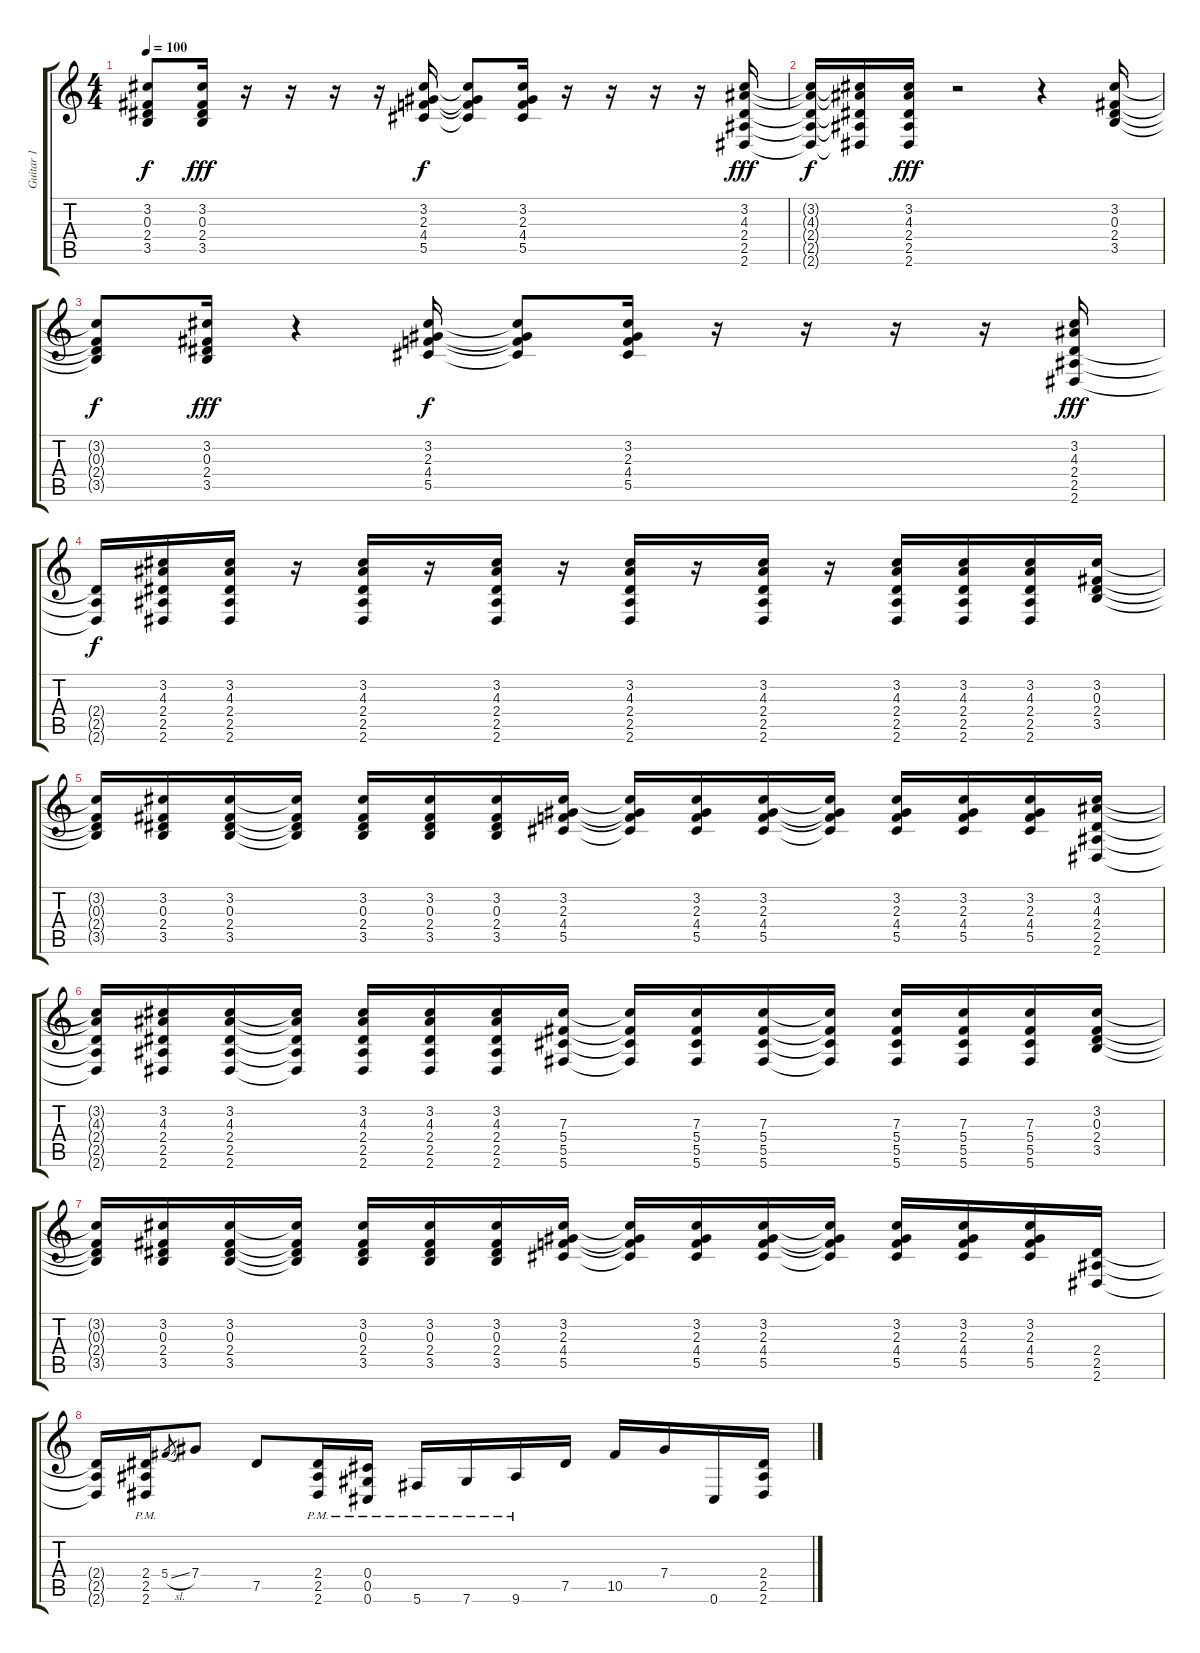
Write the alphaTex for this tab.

\track ("Guitar 1" "Guitar 1") {instrument overdrivenguitar}
\staff {score tabs}
\tuning (Eb4 Bb3 Gb3 Db3 Ab2 Db2) {hide}
\ts (4 4)
\tempo 100
\clef g2
\ks c
(3.2{t} 0.3{t} 2.4{t} 3.5{t}).8{dy f} (3.2 0.3 2.4 3.5).16{dy fff} r.16 r.16 r.16 r.16 (3.2 2.3 4.4 5.5).16{dy f} (3.2{t} 2.3{t} 4.4{t} 5.5{t}).8 (3.2 2.3 4.4 5.5).16 r.16 r.16 r.16 r.16 (3.2 4.3 2.4 2.5 2.6).16{dy fff} |
(3.2{t} 4.3{t} 2.4{t} 2.5{t} 2.6{t}).16{dy f} (3.2{t} 4.3{t} 2.4{t} 2.5{t} 2.6{t}).16 (3.2 4.3 2.4 2.5 2.6).16{dy fff} r.2 r.4 (3.2 0.3 2.4 3.5).16 |
(3.2{t} 0.3{t} 2.4{t} 3.5{t}).8{dy f} (3.2 0.3 2.4 3.5).16{dy fff} r.4 (3.2 2.3 4.4 5.5).16{dy f} (3.2{t} 2.3{t} 4.4{t} 5.5{t}).8 (3.2 2.3 4.4 5.5).16 r.16 r.16 r.16 r.16 (3.2 4.3 2.4 2.5 2.6).16{dy fff} |
(2.4{t} 2.5{t} 2.6{t}).16{dy f} (3.2 4.3 2.4 2.5 2.6).16 (3.2 4.3 2.4 2.5 2.6).16 r.16 (3.2 4.3 2.4 2.5 2.6).16 r.16 (3.2 4.3 2.4 2.5 2.6).16 r.16 (3.2 4.3 2.4 2.5 2.6).16 r.16 (3.2 4.3 2.4 2.5 2.6).16 r.16 (3.2 4.3 2.4 2.5 2.6).16 (3.2 4.3 2.4 2.5 2.6).16 (3.2 4.3 2.4 2.5 2.6).16 (3.2 0.3 2.4 3.5).16 |
(3.2{t} 0.3{t} 2.4{t} 3.5{t}).16 (3.2 0.3 2.4 3.5).16 (3.2 0.3 2.4 3.5).16 (3.2{t} 0.3{t} 2.4{t} 3.5{t}).16 (3.2 0.3 2.4 3.5).16 (3.2 0.3 2.4 3.5).16 (3.2 0.3 2.4 3.5).16 (3.2 2.3 4.4 5.5).16 (3.2{t} 2.3{t} 4.4{t} 5.5{t}).16 (3.2 2.3 4.4 5.5).16 (3.2 2.3 4.4 5.5).16 (3.2{t} 2.3{t} 4.4{t} 5.5{t}).16 (3.2 2.3 4.4 5.5).16 (3.2 2.3 4.4 5.5).16 (3.2 2.3 4.4 5.5).16 (3.2 4.3 2.4 2.5 2.6).16 |
(3.2{t} 4.3{t} 2.4{t} 2.5{t} 2.6{t}).16 (3.2 4.3 2.4 2.5 2.6).16 (3.2 4.3 2.4 2.5 2.6).16 (3.2{t} 4.3{t} 2.4{t} 2.5{t} 2.6{t}).16 (3.2 4.3 2.4 2.5 2.6).16 (3.2 4.3 2.4 2.5 2.6).16 (3.2 4.3 2.4 2.5 2.6).16 (7.3 5.4 5.5 5.6).16 (7.3{t} 5.4{t} 5.5{t} 5.6{t}).16 (7.3 5.4 5.5 5.6).16 (7.3 5.4 5.5 5.6).16 (7.3{t} 5.4{t} 5.5{t} 5.6{t}).16 (7.3 5.4 5.5 5.6).16 (7.3 5.4 5.5 5.6).16 (7.3 5.4 5.5 5.6).16 (3.2 0.3 2.4 3.5).16 |
(3.2{t} 0.3{t} 2.4{t} 3.5{t}).16 (3.2 0.3 2.4 3.5).16 (3.2 0.3 2.4 3.5).16 (3.2{t} 0.3{t} 2.4{t} 3.5{t}).16 (3.2 0.3 2.4 3.5).16 (3.2 0.3 2.4 3.5).16 (3.2 0.3 2.4 3.5).16 (3.2 2.3 4.4 5.5).16 (3.2{t} 2.3{t} 4.4{t} 5.5{t}).16 (3.2 2.3 4.4 5.5).16 (3.2 2.3 4.4 5.5).16 (3.2{t} 2.3{t} 4.4{t} 5.5{t}).16 (3.2 2.3 4.4 5.5).16 (3.2 2.3 4.4 5.5).16 (3.2 2.3 4.4 5.5).16 (2.4 2.5 2.6).16 |
(2.4{t} 2.5{t} 2.6{t}).16 (2.4{pm} 2.5{pm} 2.6{pm}).16 5.4{sl}.8{gr} 7.4.8 7.5.8 (2.4{pm} 2.5{pm} 2.6{pm}).16 (0.4{pm} 0.5{pm} 0.6{pm}).16 5.6{pm}.16 7.6{pm}.16 9.6{pm}.16 7.5.16 10.5.16 7.4.16 0.6.16 (2.4 2.5 2.6).16
